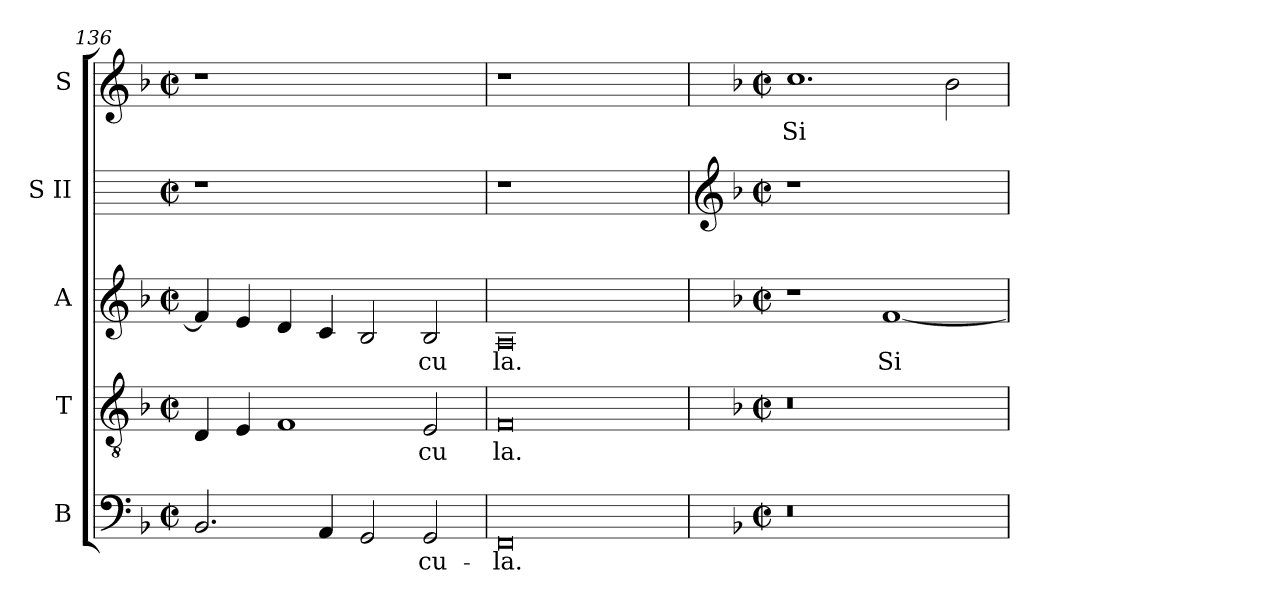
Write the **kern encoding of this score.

**kern	**text	**kern	**text	**kern	**text	**kern	**kern	**text
*part5	*part5	*part4	*part4	*part3	*part3	*part2	*part1	*part1
*staff5	*staff5	*staff4	*staff4	*staff3	*staff3	*staff2	*staff1	*staff1
*I"B	*	*I"T	*	*I"A	*	*I"S II	*I"S	*
*I'B	*	*I'T	*	*I'A	*	*	*I'S	*
*clefF4	*	*clefGv2	*	*clefG2	*	*	*clefG2	*
*k[b-]	*	*k[b-]	*	*k[b-]	*	*k[]	*k[b-]	*
*F:	*	*F:	*	*F:	*	*C:	*F:	*
*M2/2	*	*M2/2	*	*M2/2	*	*M2/2	*M2/2	*
*met(c|)	*	*met(c|)	*	*met(c|)	*	*met(c|)	*met(c|)	*
=136	=136	=136	=136	=136	=136	=136	=136	=136
!	!LO:LY:b:cj	!	!LO:LY:b:cj	!	!LO:LY:b:cj	!	!	!
2.BB-/	--	4D/	.	4f/]	.	1r	1r	.
!	!	!	!LO:LY:b:cj	!	!LO:LY:b:cj	!	!	!
.	.	4E/	.	4e/	.	.	.	.
!	!	!	!LO:LY:b:cj	!	!LO:LY:b:cj	!	!	!
.	.	1F	.	4d/	.	.	.	.
!	!LO:LY:b:cj	!	!	!	!LO:LY:b:cj	!	!	!
4AA/	--	.	.	4c/	.	.	.	.
!	!LO:LY:b:cj	!	!	!	!LO:LY:b:cj	!	!	!
2GG/	--	.	.	2B-/	.	1ryy	1ryy	.
!	!LO:LY:b:cj	!	!LO:LY:b:cj	!	!LO:LY:b:cj	!	!	!
2GG/	-cu-	2E/	cu	2B-/	cu	.	.	.
=137	=137	=137	=137	=137	=137	=137	=137	=137
!	!LO:LY:b:cj	!	!LO:LY:b:cj	!	!LO:LY:b:cj	!	!	!
0FF	-la.	0F	la.	0A	la.	1r	1r	.
.	.	.	.	.	.	1ryy	1ryy	.
!!LO:LB:g=z
=138!	=138!	=138!	=138!	=138!	=138!	=138!	=138!	=138!
*	*	*	*	*	*	*clefG2	*	*
*	*	*	*	*	*	*k[b-]	*	*
*	*	*	*	*	*	*F:	*	*
*M2/2	*	*M2/2	*	*M2/2	*	*M2/2	*M2/2	*
*met(c|)	*	*met(c|)	*	*met(c|)	*	*met(c|)	*met(c|)	*
!	!	!	!	!	!	!	!	!LO:LY:b:cj
0r	.	0r	.	1r	.	1r	1.cc	Si-
!	!	!	!	!	!LO:LY:b:cj	!	!	!
.	.	.	.	[<1f	Si	1ryy	.	.
!	!	!	!	!	!	!	!	!LO:LY:b:cj
.	.	.	.	.	.	.	2b-\	--
=	=	=	=	=	=	=	=	=
*-	*-	*-	*-	*-	*-	*-	*-	*-
